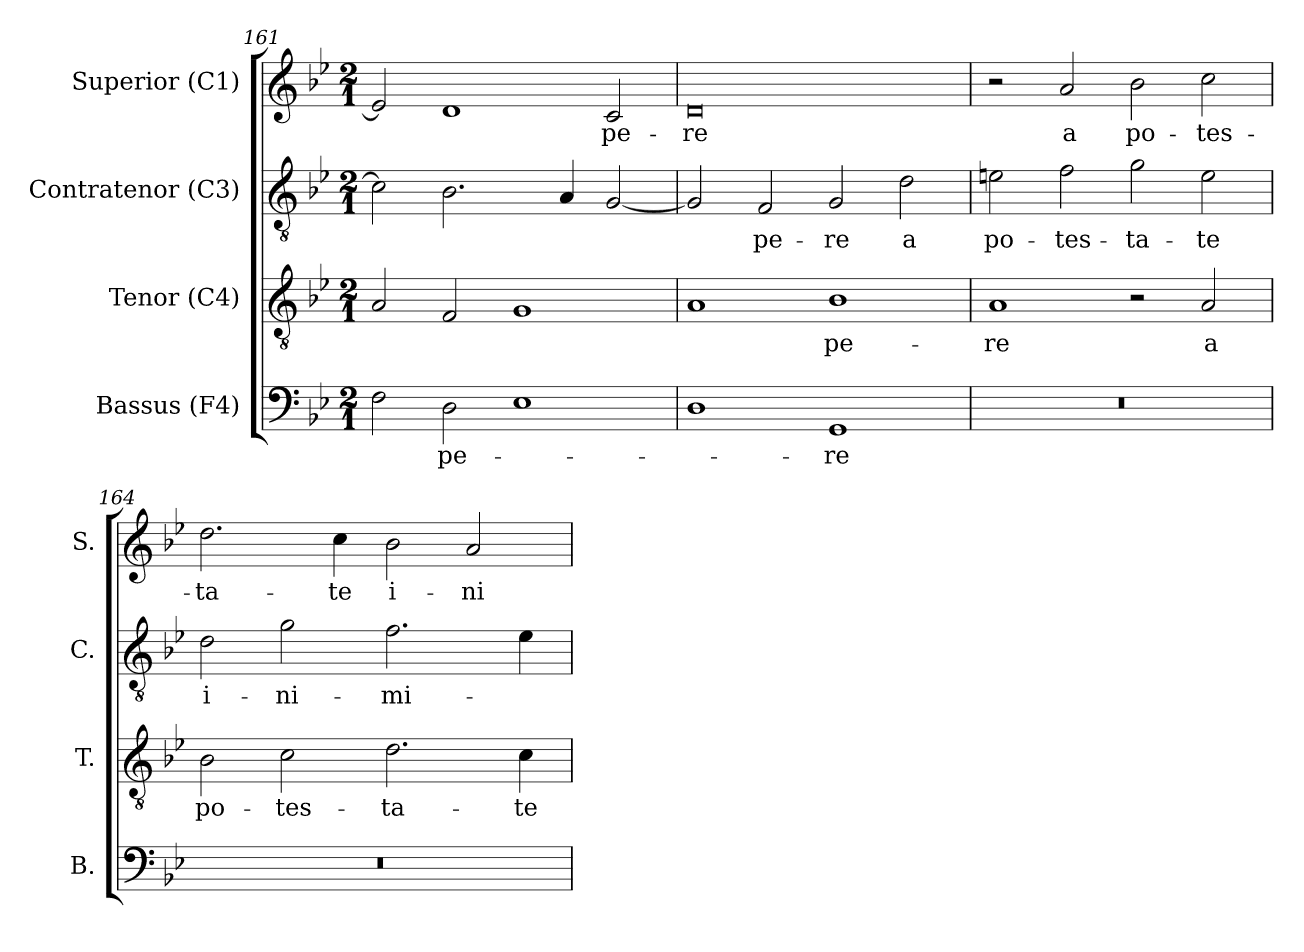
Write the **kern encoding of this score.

**kern	**text	**kern	**text	**kern	**text	**kern	**text
*part4	*part4	*part3	*part3	*part2	*part2	*part1	*part1
*staff4	*staff4	*staff3	*staff3	*staff2	*staff2	*staff1	*staff1
*I"Bassus (F4)	*	*I"Tenor (C4)	*	*I"Contratenor (C3)	*	*I"Superior (C1)	*
*I'B.	*	*I'T.	*	*I'C.	*	*I'S.	*
!!LO:LB:g=z
*clefF4	*	*clefGv2	*	*clefGv2	*	*clefG2	*
*	*	*ITrd7c12	*	*ITrd7c12	*	*	*
*k[b-e-]	*	*k[b-e-]	*	*k[b-e-]	*	*k[b-e-]	*
*B-:	*	*B-:	*	*B-:	*	*B-:	*
*M2/1	*	*M2/1	*	*M2/1	*	*M2/1	*
=161	=161	=161	=161	=161	=161	=161	=161
2Fi\	.	2AAi/	.	2Ci\]	.	2e-i/]	.
!	!LO:LY:b:color=#000000	!	!	!	!	!	!
2Di\	-pe-	2FFi/	.	2.BB-i\	.	1di	.
1E-i	.	1GGi	.	.	.	.	.
.	.	.	.	4AAi/	.	.	.
!	!	!	!	!	!	!	!LO:LY:b:color=#000000
.	.	.	.	[2GGi/	.	2ci/	-pe-
=162	=162	=162	=162	=162	=162	=162	=162
!	!	!	!	!	!	!	!LO:LY:b:color=#000000
1Di	.	1AAi	.	2GGi/]	.	0di	-re
!	!	!	!	!	!LO:LY:b:color=#000000	!	!
.	.	.	.	2FFi/	-pe-	.	.
!	!LO:LY:b:color=#000000	!	!	!	!	!	!
!	!	!	!LO:LY:b:color=#000000	!	!	!	!
!	!	!	!	!	!LO:LY:b:color=#000000	!	!
1GGi	-re	1BB-i	-pe-	2GGi/	-re	.	.
!	!	!	!	!	!LO:LY:b:color=#000000	!	!
.	.	.	.	2Di\	a	.	.
=163	=163	=163	=163	=163	=163	=163	=163
!LO:N:vis=1	!	!	!	!	!	!	!
!	!	!	!LO:LY:b:color=#000000	!	!	!	!
!	!	!	!	!	!LO:LY:b:color=#000000	!	!
0r	.	1AAi	-re	2Ei\	po-	2r	.
!	!	!	!	!	!LO:LY:b:color=#000000	!	!
!	!	!	!	!	!	!	!LO:LY:b:color=#000000
.	.	.	.	2Fi\	-tes-	2ai/	a
!	!	!	!	!	!LO:LY:b:color=#000000	!	!
!	!	!	!	!	!	!	!LO:LY:b:color=#000000
.	.	2r	.	2Gi\	-ta-	2b-i\	po-
!	!	!	!LO:LY:b:color=#000000	!	!	!	!
!	!	!	!	!	!LO:LY:b:color=#000000	!	!
!	!	!	!	!	!	!	!LO:LY:b:color=#000000
.	.	2AAi/	a	2Ei\	-te	2cci\	-tes-
=164	=164	=164	=164	=164	=164	=164	=164
!LO:N:vis=1	!	!	!	!	!	!	!
!	!	!	!LO:LY:b:color=#000000	!	!	!	!
!	!	!	!	!	!LO:LY:b:color=#000000	!	!
!	!	!	!	!	!	!	!LO:LY:b:color=#000000
0r	.	2BB-i\	po-	2Di\	i-	2.ddi\	-ta-
!	!	!	!LO:LY:b:color=#000000	!	!	!	!
!	!	!	!	!	!LO:LY:b:color=#000000	!	!
.	.	2Ci\	-tes-	2Gi\	-ni-	.	.
!	!	!	!	!	!	!	!LO:LY:b:color=#000000
.	.	.	.	.	.	4cci\	-te
!	!	!	!LO:LY:b:color=#000000	!	!	!	!
!	!	!	!	!	!LO:LY:b:color=#000000	!	!
!	!	!	!	!	!	!	!LO:LY:b:color=#000000
.	.	2.Di\	-ta-	2.Fi\	-mi-	2b-i\	i-
!	!	!	!	!	!	!	!LO:LY:b:color=#000000
.	.	.	.	.	.	2ai/	-ni-
!	!	!	!LO:LY:b:color=#000000	!	!	!	!
.	.	4Ci\	-te	4E-i\	.	.	.
=	=	=	=	=	=	=	=
*-	*-	*-	*-	*-	*-	*-	*-
